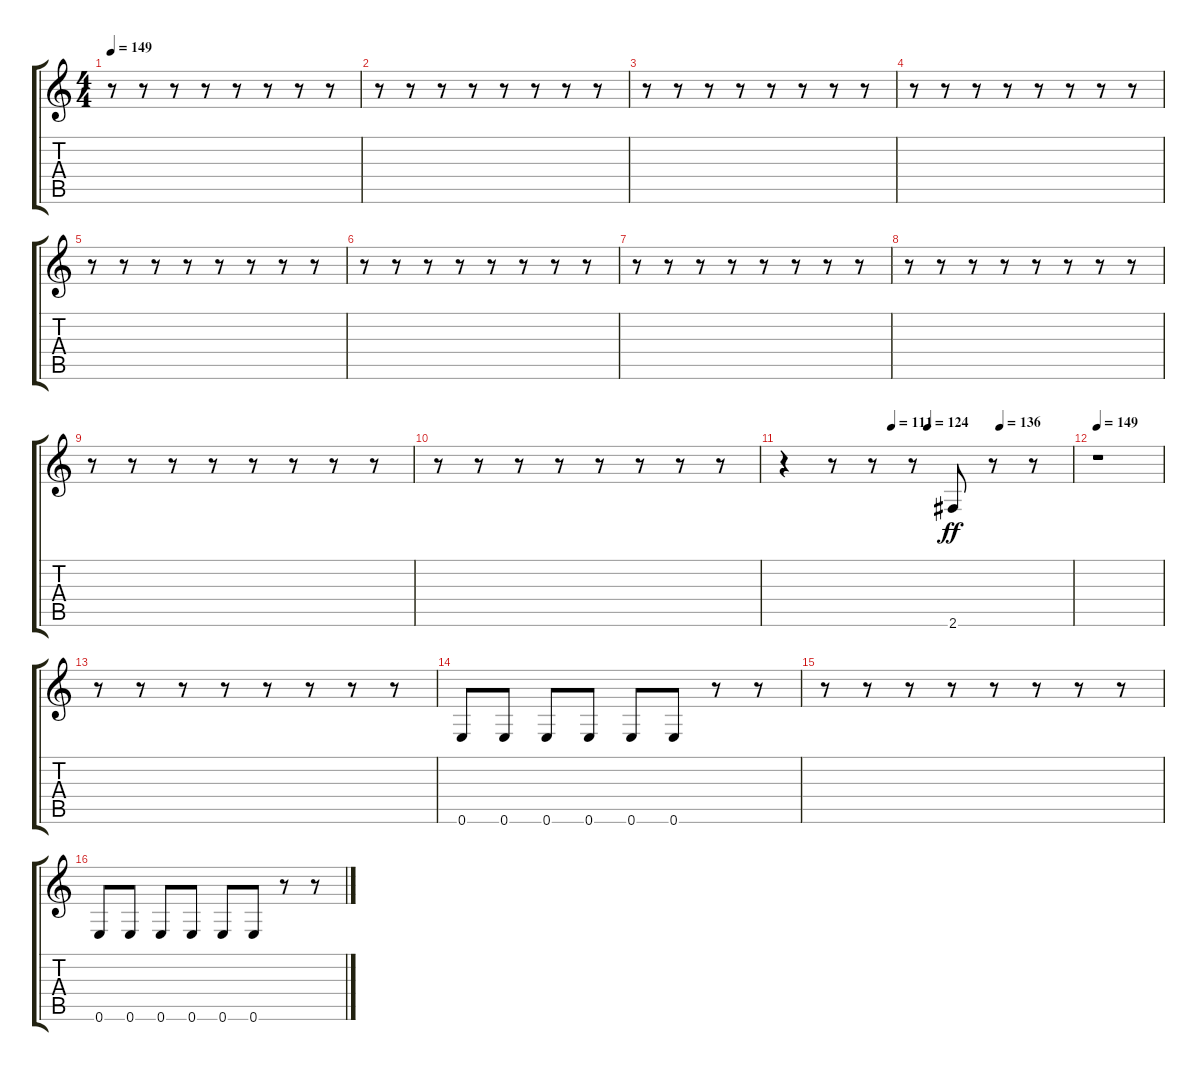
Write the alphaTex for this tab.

\track "" {instrument electricbasspick}
\staff {score tabs}
\tuning (E4 B3 G3 D3 A2 E2) {hide}
\ts (4 4)
\tempo 149
\clef g2
\ks c
r.8{dy ff} r.8 r.8 r.8 r.8 r.8 r.8 r.8 |
r.8 r.8 r.8 r.8 r.8 r.8 r.8 r.8 |
r.8 r.8 r.8 r.8 r.8 r.8 r.8 r.8 |
r.8 r.8 r.8 r.8 r.8 r.8 r.8 r.8 |
r.8 r.8 r.8 r.8 r.8 r.8 r.8 r.8 |
r.8 r.8 r.8 r.8 r.8 r.8 r.8 r.8 |
r.8 r.8 r.8 r.8 r.8 r.8 r.8 r.8 |
r.8 r.8 r.8 r.8 r.8 r.8 r.8 r.8 |
r.8 r.8 r.8 r.8 r.8 r.8 r.8 r.8 |
r.8 r.8 r.8 r.8 r.8 r.8 r.8 r.8 |
\tempo (111 0.375)
\tempo (124 0.5)
\tempo (136 0.75)
r.4 r.8 r.8 r.8 2.6.8 r.8 r.8 |
\tempo 149
r.1 |
r.8 r.8 r.8 r.8 r.8 r.8 r.8 r.8 |
0.6.8 0.6.8 0.6.8 0.6.8 0.6.8 0.6.8 r.8 r.8 |
r.8 r.8 r.8 r.8 r.8 r.8 r.8 r.8 |
0.6.8 0.6.8 0.6.8 0.6.8 0.6.8 0.6.8 r.8 r.8
